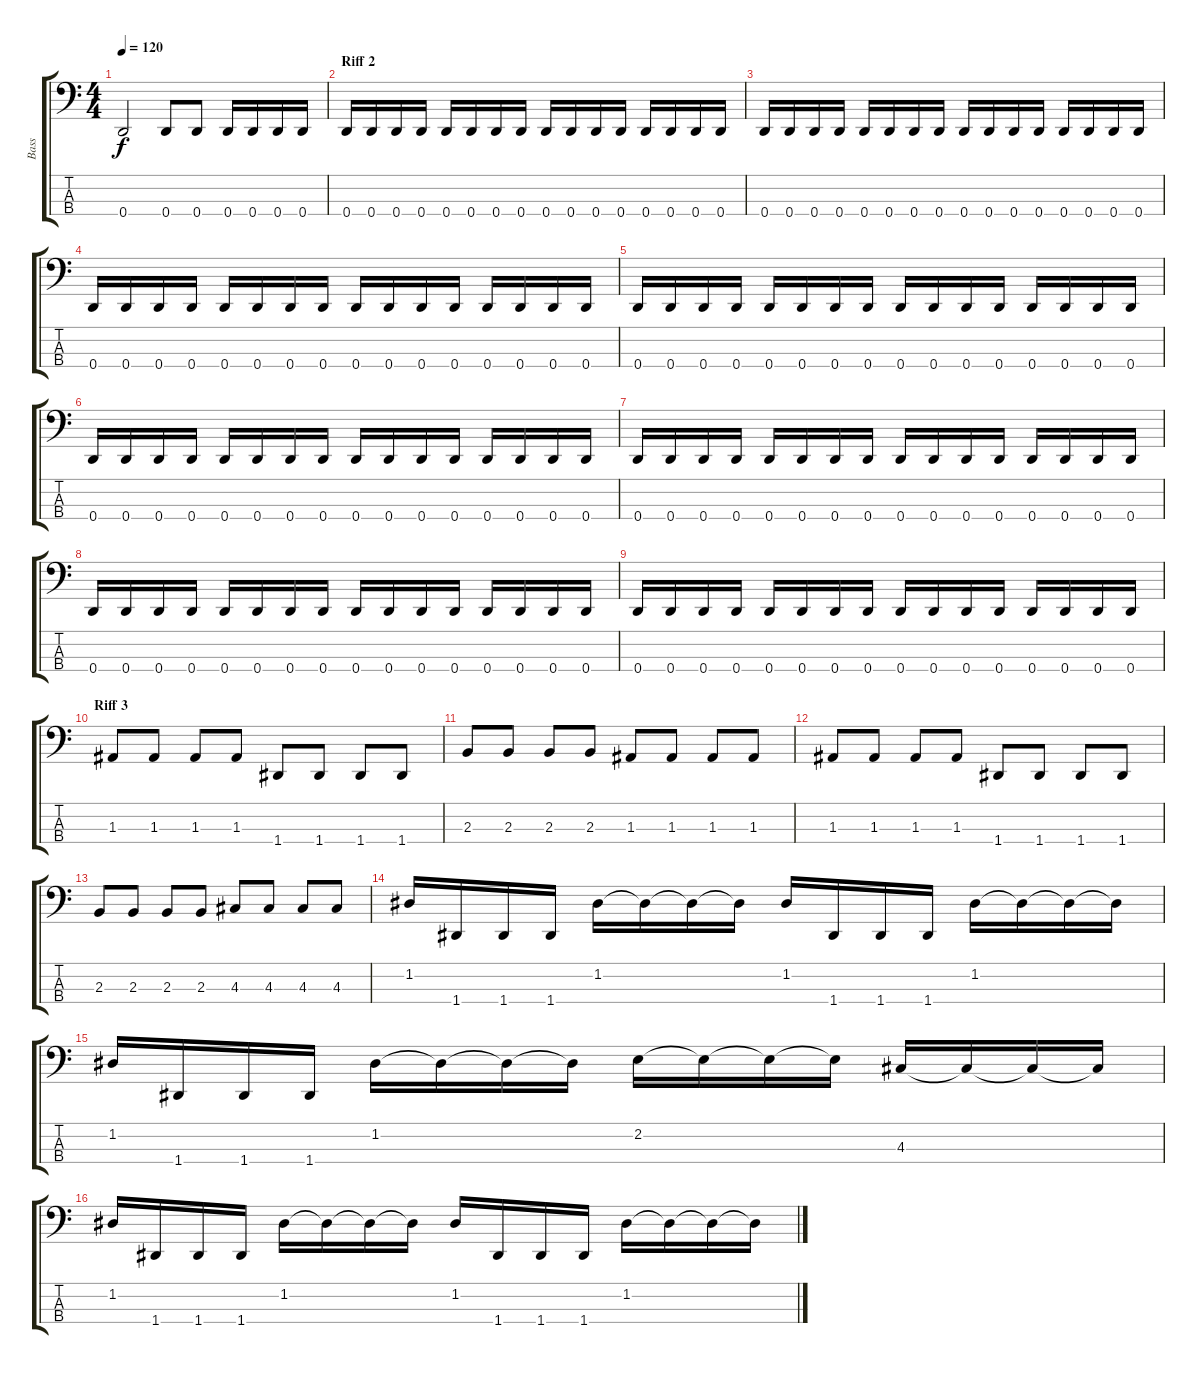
\track ("Bass" "Bass") {instrument electricbasspick}
\staff {score tabs}
\tuning (G2 D2 A1 D1) {hide}
\ts (4 4)
\tempo 120
\clef f4
\ks c
0.4.2{dy f} 0.4.8 0.4.8 0.4.16 0.4.16 0.4.16 0.4.16 |
\section ("" "Riff 2")
0.4.16 0.4.16 0.4.16 0.4.16 0.4.16 0.4.16 0.4.16 0.4.16 0.4.16 0.4.16 0.4.16 0.4.16 0.4.16 0.4.16 0.4.16 0.4.16 |
0.4.16 0.4.16 0.4.16 0.4.16 0.4.16 0.4.16 0.4.16 0.4.16 0.4.16 0.4.16 0.4.16 0.4.16 0.4.16 0.4.16 0.4.16 0.4.16 |
0.4.16 0.4.16 0.4.16 0.4.16 0.4.16 0.4.16 0.4.16 0.4.16 0.4.16 0.4.16 0.4.16 0.4.16 0.4.16 0.4.16 0.4.16 0.4.16 |
0.4.16 0.4.16 0.4.16 0.4.16 0.4.16 0.4.16 0.4.16 0.4.16 0.4.16 0.4.16 0.4.16 0.4.16 0.4.16 0.4.16 0.4.16 0.4.16 |
0.4.16 0.4.16 0.4.16 0.4.16 0.4.16 0.4.16 0.4.16 0.4.16 0.4.16 0.4.16 0.4.16 0.4.16 0.4.16 0.4.16 0.4.16 0.4.16 |
0.4.16 0.4.16 0.4.16 0.4.16 0.4.16 0.4.16 0.4.16 0.4.16 0.4.16 0.4.16 0.4.16 0.4.16 0.4.16 0.4.16 0.4.16 0.4.16 |
0.4.16 0.4.16 0.4.16 0.4.16 0.4.16 0.4.16 0.4.16 0.4.16 0.4.16 0.4.16 0.4.16 0.4.16 0.4.16 0.4.16 0.4.16 0.4.16 |
0.4.16 0.4.16 0.4.16 0.4.16 0.4.16 0.4.16 0.4.16 0.4.16 0.4.16 0.4.16 0.4.16 0.4.16 0.4.16 0.4.16 0.4.16 0.4.16 |
\section ("" "Riff 3")
1.3.8 1.3.8 1.3.8 1.3.8 1.4.8 1.4.8 1.4.8 1.4.8 |
2.3.8 2.3.8 2.3.8 2.3.8 1.3.8 1.3.8 1.3.8 1.3.8 |
1.3.8 1.3.8 1.3.8 1.3.8 1.4.8 1.4.8 1.4.8 1.4.8 |
2.3.8 2.3.8 2.3.8 2.3.8 4.3.8 4.3.8 4.3.8 4.3.8 |
1.2.16 1.4.16 1.4.16 1.4.16 1.2.16 1.2{t}.16 1.2{t}.16 1.2{t}.16 1.2.16 1.4.16 1.4.16 1.4.16 1.2.16 1.2{t}.16 1.2{t}.16 1.2{t}.16 |
1.2.16 1.4.16 1.4.16 1.4.16 1.2.16 1.2{t}.16 1.2{t}.16 1.2{t}.16 2.2.16 2.2{t}.16 2.2{t}.16 2.2{t}.16 4.3.16 4.3{t}.16 4.3{t}.16 4.3{t}.16 |
1.2.16 1.4.16 1.4.16 1.4.16 1.2.16 1.2{t}.16 1.2{t}.16 1.2{t}.16 1.2.16 1.4.16 1.4.16 1.4.16 1.2.16 1.2{t}.16 1.2{t}.16 1.2{t}.16
